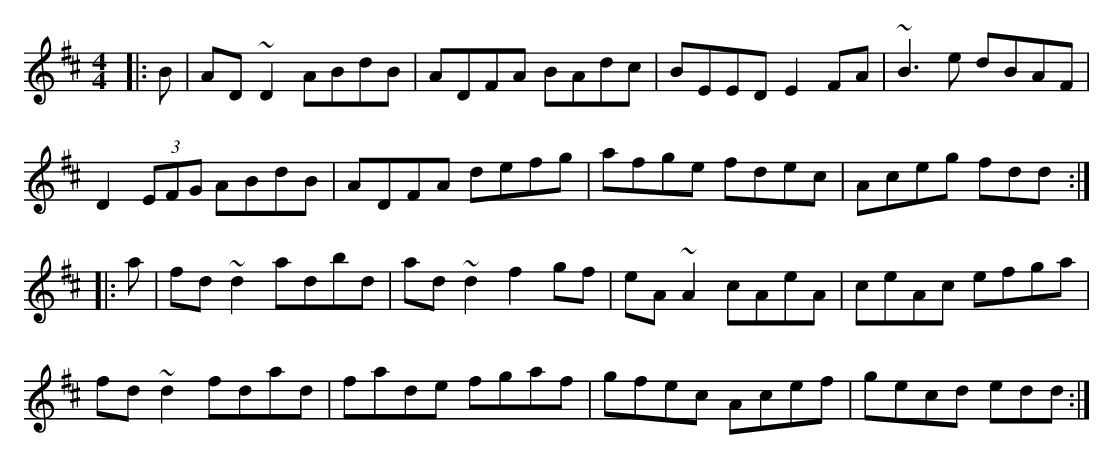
X:1
M:4/4
K:D
|:B|AD~D2 ABdB|ADFA BAdc|BEED E2FA|~B3e dBAF|
D2 (3EFG ABdB|ADFA defg|afge fdec|Aceg fdd:|
|:a|fd~d2 adbd|ad~d2 f2gf|eA~A2 cAeA|ceAc efga|
fd~d2 fdad|fade fgaf|gfec Acef|gecd edd:|
